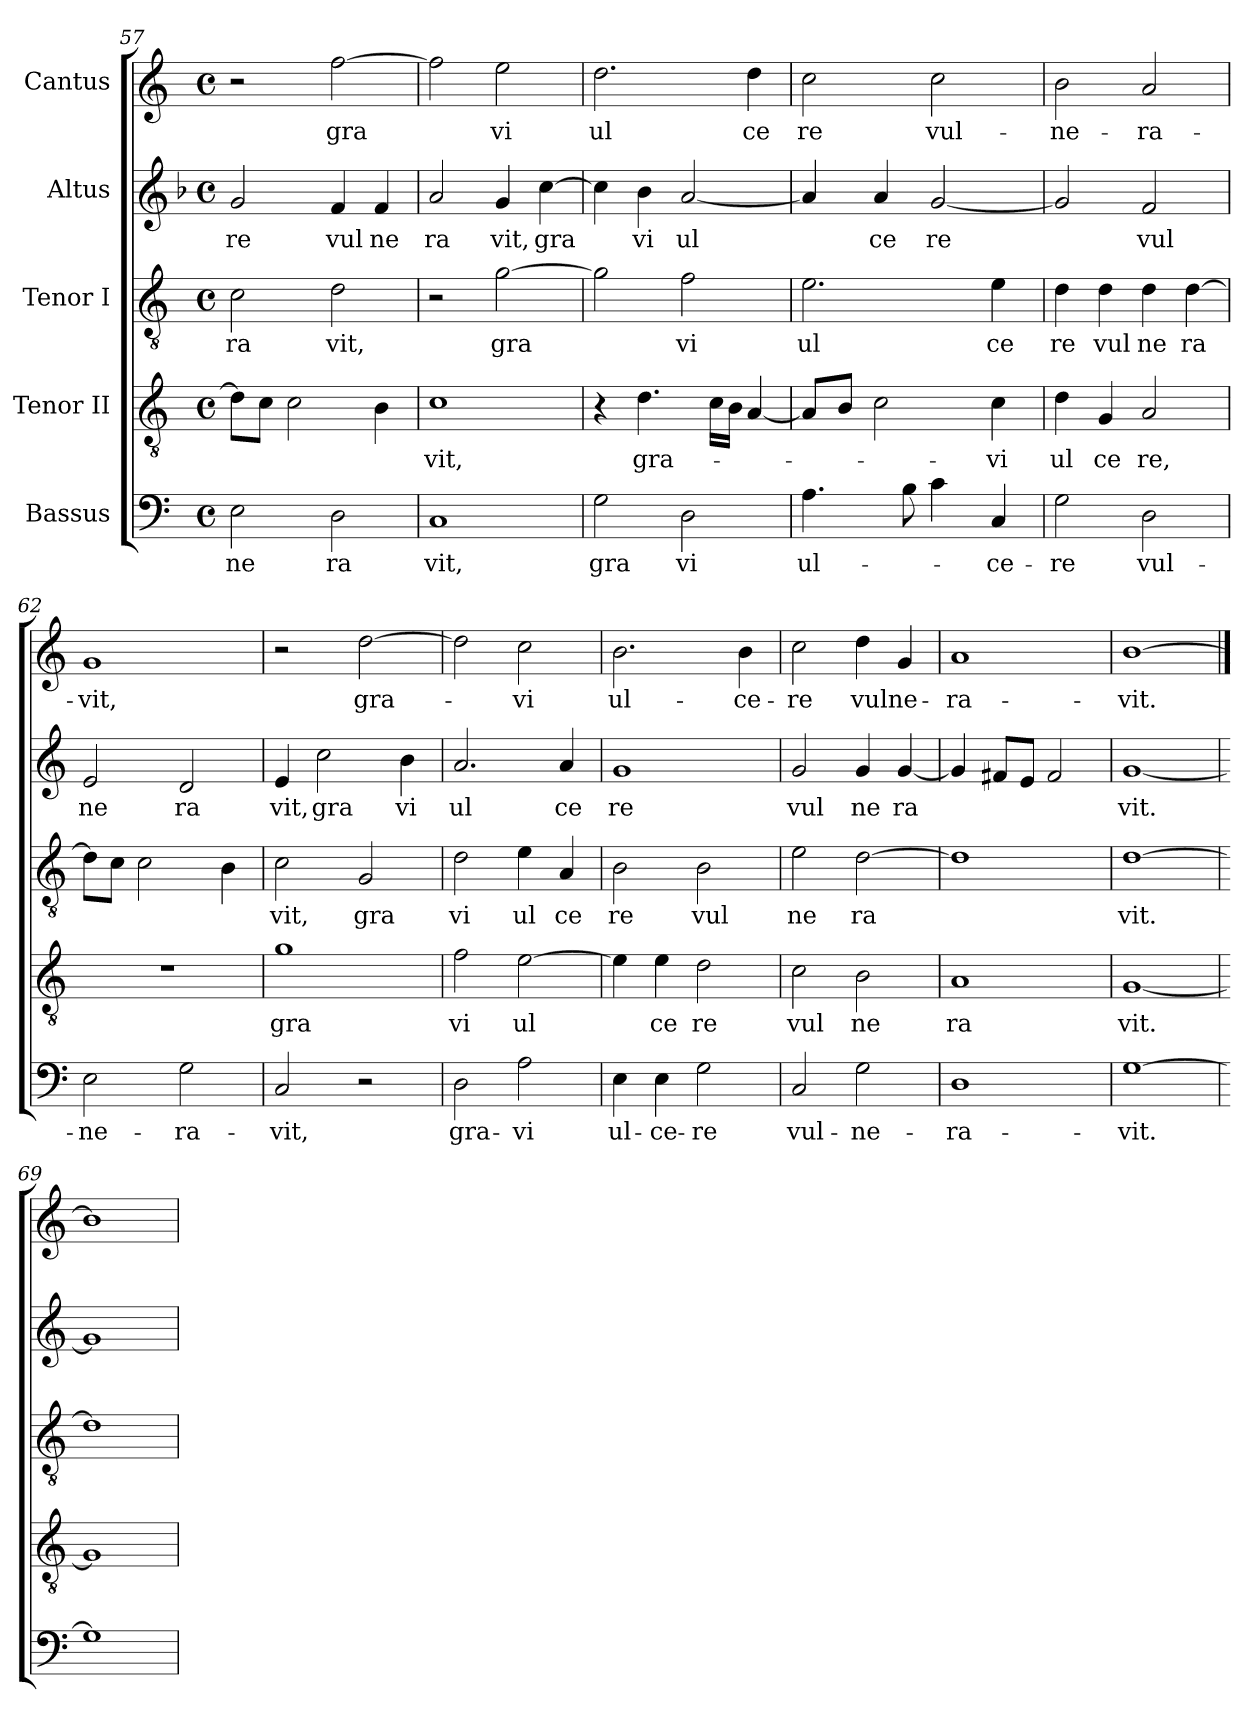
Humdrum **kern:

**kern	**text	**kern	**text	**kern	**text	**kern	**text	**kern	**text
*part5	*part5	*part4	*part4	*part3	*part3	*part2	*part2	*part1	*part1
*staff5	*staff5	*staff4	*staff4	*staff3	*staff3	*staff2	*staff2	*staff1	*staff1
*I"Bassus	*	*I"Tenor II	*	*I"Tenor I	*	*I"Altus	*	*I"Cantus	*
*clefF4	*	*clefGv2	*	*clefGv2	*	*clefG2	*	*clefG2	*
*	*	*	*	*	*	*k[b-]	*	*	*
*	*	*	*	*	*	*F:	*	*	*
*M4/4	*	*M4/4	*	*M4/4	*	*M4/4	*	*M4/4	*
*met(c)	*	*met(c)	*	*met(c)	*	*met(c)	*	*met(c)	*
=57	=57	=57	=57	=57	=57	=57	=57	=57	=57
!	!LO:LY:b:cj	!	!	!	!LO:LY:b:cj	!	!LO:LY:b:cj	!	!
2E\	ne	8d\L]	.	2c\	ra	2g/	re	2r	.
.	.	8c\J	.	.	.	.	.	.	.
.	.	2c\	.	.	.	.	.	.	.
!	!LO:LY:b:cj	!	!	!	!LO:LY:b:cj	!	!LO:LY:b:cj	!	!LO:LY:b
2D\	ra	.	.	2d\	vit,	4f/	vul	[>2ff\	gra
!	!	!	!	!	!	!	!LO:LY:b:cj	!	!
.	.	4B\	.	.	.	4f/	ne	.	.
=58	=58	=58	=58	=58	=58	=58	=58	=58	=58
!	!LO:LY:b:cj	!	!LO:LY:b:cj	!	!	!	!LO:LY:b:cj	!	!
1C	vit,	1c	-vit,	2r	.	2a/	ra	2ff\]	.
!	!	!	!	!	!LO:LY:b	!	!LO:LY:b:cj	!	!LO:LY:b:cj
.	.	.	.	[>2g\	gra	4g/	vit,	2ee\	vi
!	!	!	!	!	!	!	!LO:LY:b	!	!
.	.	.	.	.	.	[>4cc\	gra	.	.
=59	=59	=59	=59	=59	=59	=59	=59	=59	=59
!	!LO:LY:b:cj	!	!	!	!	!	!	!	!LO:LY:b:cj
2G\	gra	4r	.	2g\]	.	4cc\]	.	2.dd\	ul
!	!	!	!LO:LY:b	!	!	!	!LO:LY:b:cj	!	!
.	.	4.d\	gra-	.	.	4b-\	vi	.	.
!	!LO:LY:b:cj	!	!	!	!LO:LY:b:cj	!	!LO:LY:b:cj	!	!
2D\	vi	.	.	2f\	vi	[>2a/	ul	.	.
.	.	16c\L	.	.	.	.	.	.	.
.	.	16B\J	.	.	.	.	.	.	.
!	!	!	!	!	!	!	!	!	!LO:LY:b:cj
.	.	[>4A/	.	.	.	.	.	4dd\	ce
!!LO:LB:g=z
=60	=60	=60	=60	=60	=60	=60	=60	=60	=60
*	*	*	*	*	*	*k[]	*	*	*
*	*	*	*	*	*	*C:	*	*	*
!	!LO:LY:b:cj	!	!	!	!LO:LY:b:cj	!	!	!	!LO:LY:b:cj
*	*	*^	*	*	*	*^	*	*	*
4.A\	ul-	8A/L]	8..ryy	.	2.e\	ul	4a/]	32ryy	.	2cc\	re
.	.	.	.	.	.	.	.	2ryy	.	.	.
.	.	8B/J	.	.	.	.	.	.	.	.	.
.	.	.	2ryy	.	.	.	.	.	.	.	.
!	!	!	!	!	!	!	!	!	!LO:LY:b:cj	!	!
.	.	2c\	.	.	.	.	4a/	.	ce	.	.
8B\	.	.	.	.	.	.	.	.	.	.	.
!	!	!	!	!	!	!	!	!	!LO:LY:b:cj	!	!LO:LY:b:cj
4c\	.	.	.	.	.	.	[<2g/	.	re	2cc\	vul-
.	.	.	.	.	.	.	.	4...ryy	.	.	.
.	.	.	4ryy	.	.	.	.	.	.	.	.
!	!LO:LY:b:cj	!	!	!LO:LY:b:cj	!	!LO:LY:b:cj	!	!	!	!	!
4C/	-ce-	4c\	.	-vi	4e\	ce	.	.	.	.	.
.	.	.	32ryy	.	.	.	.	.	.	.	.
=61	=61	=61	=61	=61	=61	=61	=61	=61	=61	=61	=61
!	!LO:LY:b:cj	!	!	!LO:LY:b:cj	!	!LO:LY:b:cj	!	!	!	!	!LO:LY:b:cj
*	*	*v	*v	*	*	*	*v	*v	*	*	*
2G\	-re	4d\	ul	4d\	re	2g/]	.	2b\	-ne-
!	!	!	!LO:LY:b:cj	!	!LO:LY:b:cj	!	!	!	!
.	.	4G/	ce	4d\	vul	.	.	.	.
!	!LO:LY:b:cj	!	!LO:LY:b:cj	!	!LO:LY:b:cj	!	!LO:LY:b:cj	!	!LO:LY:b:cj
2D\	vul-	2A/	re,	4d\	ne	2f/	vul	2a/	-ra-
!	!	!	!	!	!LO:LY:b:cj	!	!	!	!
.	.	.	.	[>4d\	ra	.	.	.	.
=62	=62	=62	=62	=62	=62	=62	=62	=62	=62
!	!LO:LY:b:cj	!	!	!	!	!	!LO:LY:b:cj	!	!LO:LY:b:cj
2E\	-ne-	1r	.	8d\L]	.	2e/	ne	1g	-vit,
.	.	.	.	8c\J	.	.	.	.	.
.	.	.	.	2c\	.	.	.	.	.
!	!LO:LY:b:cj	!	!	!	!	!	!LO:LY:b:cj	!	!
2G\	-ra-	.	.	.	.	2d/	ra	.	.
.	.	.	.	4B\	.	.	.	.	.
=63	=63	=63	=63	=63	=63	=63	=63	=63	=63
!	!LO:LY:b:cj	!	!LO:LY:b:cj	!	!LO:LY:b:cj	!	!LO:LY:b:cj	!	!
2C/	-vit,	1g	gra	2c\	vit,	4e/	vit,	2r	.
!	!	!	!	!	!	!	!LO:LY:b:cj	!	!
.	.	.	.	.	.	2cc\	gra	.	.
!	!	!	!	!	!LO:LY:b:cj	!	!	!	!LO:LY:b
2r	.	.	.	2G/	gra	.	.	[>2dd\	gra-
!	!	!	!	!	!	!	!LO:LY:b:cj	!	!
.	.	.	.	.	.	4b\	vi	.	.
=64	=64	=64	=64	=64	=64	=64	=64	=64	=64
!	!LO:LY:b:cj	!	!LO:LY:b:cj	!	!LO:LY:b:cj	!	!LO:LY:b:cj	!	!
2D\	gra-	2f\	vi	2d\	vi	2.a/	ul	2dd\]	.
!	!LO:LY:b:cj	!	!LO:LY:b:cj	!	!LO:LY:b:cj	!	!	!	!LO:LY:b:cj
2A\	-vi	[>2e\	ul	4e\	ul	.	.	2cc\	-vi
!	!	!	!	!	!LO:LY:b:cj	!	!LO:LY:b:cj	!	!
.	.	.	.	4A/	ce	4a/	ce	.	.
=65	=65	=65	=65	=65	=65	=65	=65	=65	=65
!	!LO:LY:b:cj	!	!	!	!LO:LY:b:cj	!	!LO:LY:b:cj	!	!LO:LY:b:cj
4E\	ul-	4e\]	.	2B\	re	1g	re	2.b\	ul-
!	!LO:LY:b:cj	!	!LO:LY:b:cj	!	!	!	!	!	!
4E\	-ce-	4e\	ce	.	.	.	.	.	.
!	!LO:LY:b:cj	!	!LO:LY:b:cj	!	!LO:LY:b:cj	!	!	!	!
2G\	-re	2d\	re	2B\	vul	.	.	.	.
!	!	!	!	!	!	!	!	!	!LO:LY:b:cj
.	.	.	.	.	.	.	.	4b\	-ce-
=66	=66	=66	=66	=66	=66	=66	=66	=66	=66
!	!LO:LY:b:cj	!	!LO:LY:b:cj	!	!LO:LY:b:cj	!	!LO:LY:b:cj	!	!LO:LY:b:cj
2C/	vul-	2c\	vul	2e\	ne	2g/	vul	2cc\	-re
!	!LO:LY:b:cj	!	!LO:LY:b:cj	!	!LO:LY:b:cj	!	!LO:LY:b:cj	!	!LO:LY:b:cj
2G\	-ne-	2B\	ne	[>2d\	ra	4g/	ne	4dd\	vulne-
!	!	!	!	!	!	!	!LO:LY:b:cj	!	!
.	.	.	.	.	.	[<4g/	ra	4g/	.
=67	=67	=67	=67	=67	=67	=67	=67	=67	=67
!	!LO:LY:b:cj	!	!LO:LY:b:cj	!	!	!	!	!	!LO:LY:b:cj
1D	-ra-	1A	ra	1d]	.	4g/]	.	1a	-ra-
.	.	.	.	.	.	8f#X/L	.	.	.
.	.	.	.	.	.	8e/J	.	.	.
.	.	.	.	.	.	2f#/	.	.	.
=68	=68	=68	=68	=68	=68	=68	=68	=68	=68
!	!LO:LY:b:cj	!	!LO:LY:b:cj	!	!LO:LY:b:cj	!	!LO:LY:b:cj	!	!LO:LY:b:cj
[1G	-vit.	[1G	vit.	[1d	vit.	[1g	vit.	[1b	-vit.
=69	==69	=69	==69	=69	==69	=69	==69	==69	==69
1G]	.	1G]	.	1d]	.	1g]	.	1b]	.
=	=	=	=	=	=	=	=	=	=
*-	*-	*-	*-	*-	*-	*-	*-	*-	*-
